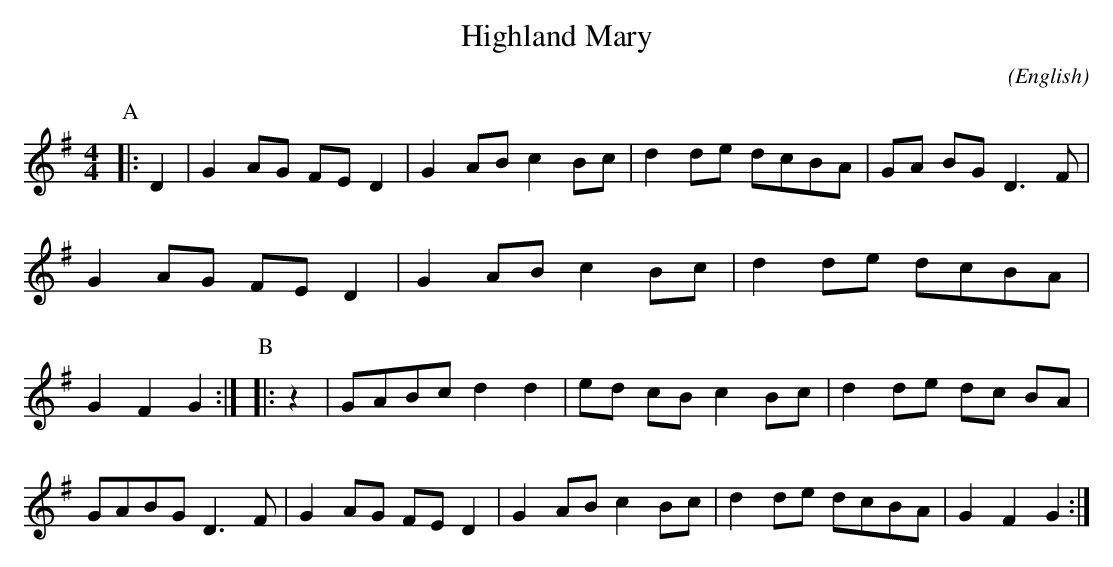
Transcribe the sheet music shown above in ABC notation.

X:1
T:Highland Mary
M:4/4
C:
O:English
K:G
P:A
|:\
    D2 | G2 AG FE D2 | G2 AB c2 Bc | d2 de dcBA  | GA BG D3 \
     F | G2 AG FE D2 | G2 AB c2 Bc | d2 de dcBA  | G2 F2 G2 :|\
P:B
|:  z2 | GABc  d2 d2 | ed cB c2 Bc | d2 de dc BA | GABG  D3 \
     F | G2 AG FE D2 | G2 AB c2 Bc | d2 de dcBA  | G2 F2 G2 :|
